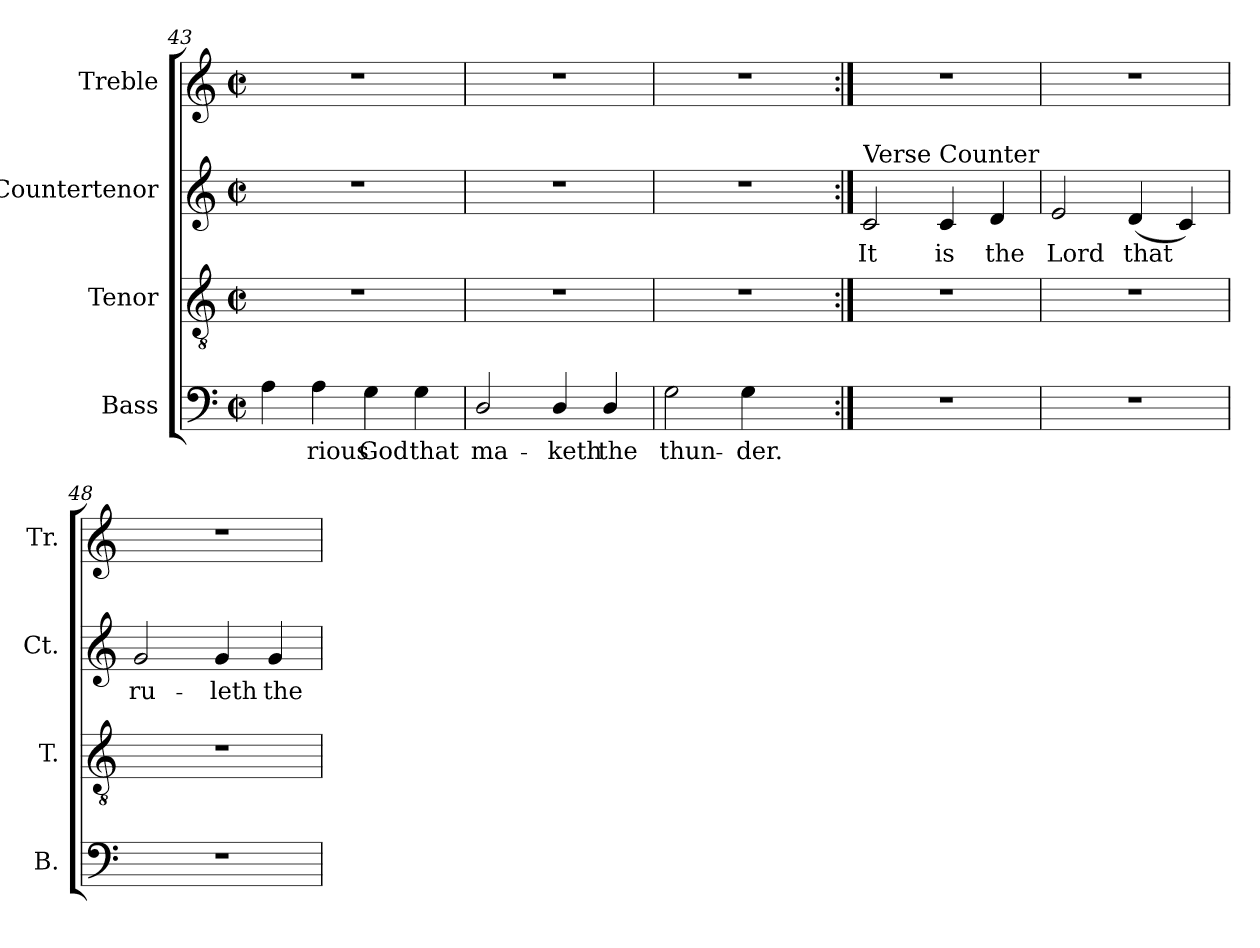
**kern	**text	**kern	**kern	**text	**kern
*part4	*part4	*part3	*part2	*part2	*part1
*staff4	*staff4	*staff3	*staff2	*staff2	*staff1
*I"Bass	*	*I"Tenor	*I"Countertenor	*	*I"Treble
*I'B.	*	*I'T.	*I'Ct.	*	*I'Tr.
*clefF4	*	*clefGv2	*clefG2	*	*clefG2
*	*	*ITrd7c12	*	*	*
*k[]	*	*k[]	*k[]	*	*k[]
*C:	*	*C:	*C:	*	*C:
*M2/2	*	*M2/2	*M2/2	*	*M2/2
*met(c|)	*	*met(c|)	*met(c|)	*	*met(c|)
=43	=43	=43	=43	=43	=43
4Ai\	.	1r	1r	.	1r
!	!LO:LY:b:color=#000000	!	!	!	!
4Ai\	-rious	.	.	.	.
!	!LO:LY:b:color=#000000	!	!	!	!
4Gi\	God	.	.	.	.
!	!LO:LY:b:color=#000000	!	!	!	!
4Gi\	that	.	.	.	.
=44	=44	=44	=44	=44	=44
!	!LO:LY:b:color=#000000	!	!	!	!
2Di/	ma-	1r	1r	.	1r
!	!LO:LY:b:color=#000000	!	!	!	!
4Di/	-keth	.	.	.	.
!	!LO:LY:b:color=#000000	!	!	!	!
4Di/	the	.	.	.	.
=45	=45	=45	=45	=45	=45
!	!LO:LY:b:color=#000000	!LO:N:vis=1	!LO:N:vis=1	!	!LO:N:vis=1
2Gi\	thun-	1r	1r	.	1r
!	!LO:LY:b:color=#000000	!	!	!	!
4Gi\	-der.	.	.	.	.
4ryy	.	.	.	.	.
!!LO:LB:g=z
=46:|!	=46:|!	=46:|!	=46:|!	=46:|!	=46:|!
!	!	!	!LO:TX:a:t=Verse Counter	!	!
!	!	!	!	!LO:LY:b:color=#000000	!
1r	.	1r	2ci/	It	1r
!	!	!	!	!LO:LY:b:color=#000000	!
.	.	.	4ci/	is	.
!	!	!	!	!LO:LY:b:color=#000000	!
.	.	.	4di/	the	.
=47	=47	=47	=47	=47	=47
!	!	!	!	!LO:LY:b:color=#000000	!
1r	.	1r	2ei/	Lord	1r
!	!	!	!	!LO:LY:b:color=#000000	!
.	.	.	(4di/	that	.
.	.	.	4ci/)	.	.
=48	=48	=48	=48	=48	=48
!	!	!	!	!LO:LY:b:color=#000000	!
1r	.	1r	2gi/	ru-	1r
!	!	!	!	!LO:LY:b:color=#000000	!
.	.	.	4gi/	-leth	.
!	!	!	!	!LO:LY:b:color=#000000	!
.	.	.	4gi/	the	.
=	=	=	=	=	=
*-	*-	*-	*-	*-	*-
